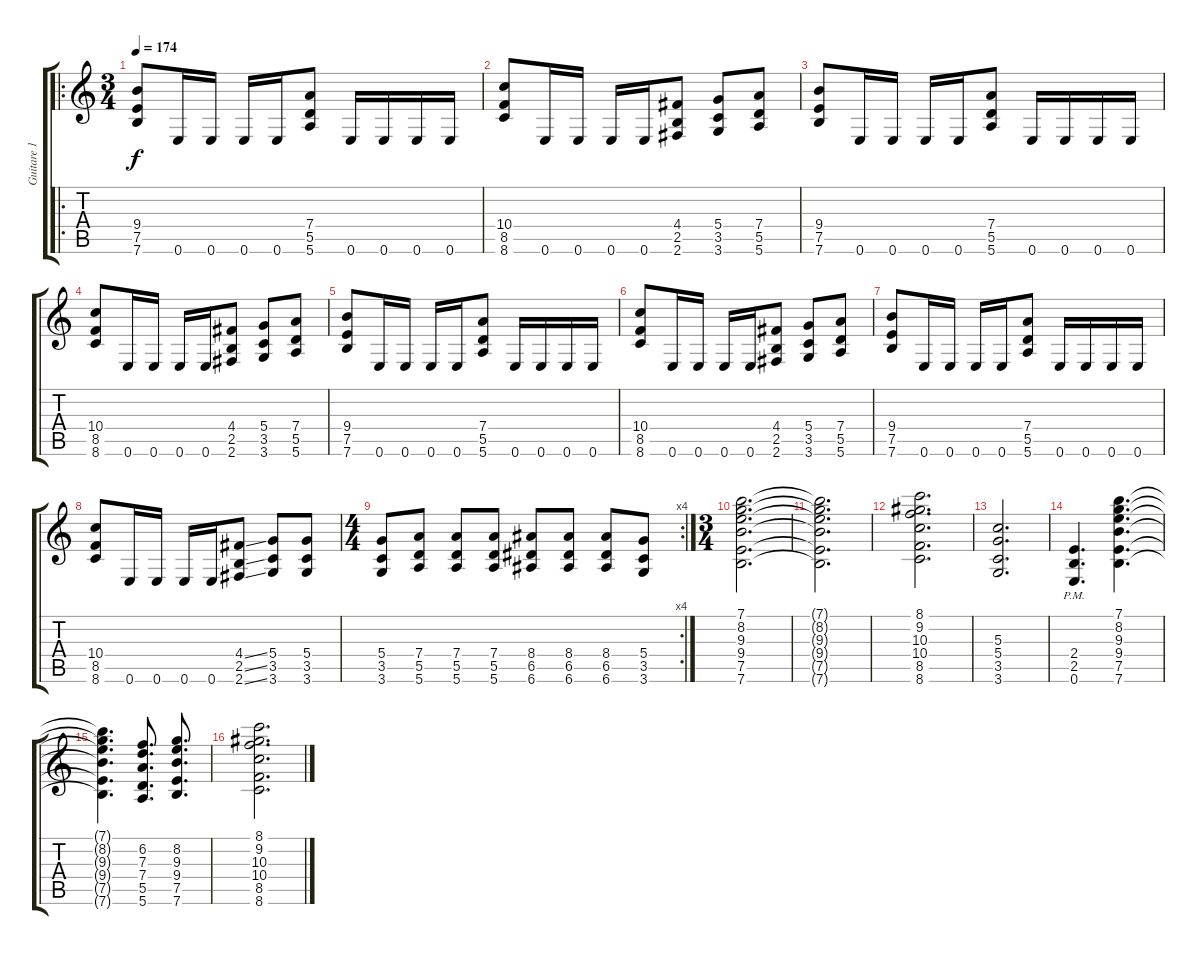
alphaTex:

\track ("Guitare 1" "Guitare 1") {instrument distortionguitar}
\staff {score tabs}
\tuning (E4 B3 G3 D3 A2 E2) {hide}
\ro
\ts (3 4)
\tempo 174
\clef g2
\ks c
(9.4 7.5 7.6).8{dy f} 0.6.16 0.6.16 0.6.16 0.6.16 (7.4 5.5 5.6).8 0.6.16 0.6.16 0.6.16 0.6.16 |
(10.4 8.5 8.6).8 0.6.16 0.6.16 0.6.16 0.6.16 (4.4 2.5 2.6).8 (5.4 3.5 3.6).8 (7.4 5.5 5.6).8 |
(9.4 7.5 7.6).8 0.6.16 0.6.16 0.6.16 0.6.16 (7.4 5.5 5.6).8 0.6.16 0.6.16 0.6.16 0.6.16 |
(10.4 8.5 8.6).8 0.6.16 0.6.16 0.6.16 0.6.16 (4.4 2.5 2.6).8 (5.4 3.5 3.6).8 (7.4 5.5 5.6).8 |
(9.4 7.5 7.6).8 0.6.16 0.6.16 0.6.16 0.6.16 (7.4 5.5 5.6).8 0.6.16 0.6.16 0.6.16 0.6.16 |
(10.4 8.5 8.6).8 0.6.16 0.6.16 0.6.16 0.6.16 (4.4 2.5 2.6).8 (5.4 3.5 3.6).8 (7.4 5.5 5.6).8 |
(9.4 7.5 7.6).8 0.6.16 0.6.16 0.6.16 0.6.16 (7.4 5.5 5.6).8 0.6.16 0.6.16 0.6.16 0.6.16 |
(10.4 8.5 8.6).8 0.6.16 0.6.16 0.6.16 0.6.16 (4.4{ss} 2.5{ss} 2.6{ss}).8 (5.4 3.5 3.6).8 (5.4 3.5 3.6).8 |
\rc 4
\ts (4 4)
(5.4 3.5 3.6).8 (7.4 5.5 5.6).8 (7.4 5.5 5.6).8 (7.4 5.5 5.6).8 (8.4 6.5 6.6).8 (8.4 6.5 6.6).8 (8.4 6.5 6.6).8 (5.4 3.5 3.6).8 |
\ts (3 4)
(7.1 8.2 9.3 9.4 7.5 7.6).2{d} |
(7.1{t} 8.2{t} 9.3{t} 9.4{t} 7.5{t} 7.6{t}).2{d} |
(8.1 9.2 10.3 10.4 8.5 8.6).2{d} |
(5.3 5.4 3.5 3.6).2{d} |
(2.4{pm} 2.5{pm} 0.6{pm}).4{d} (7.1 8.2 9.3 9.4 7.5 7.6).4{d} |
(7.1{t} 8.2{t} 9.3{t} 9.4{t} 7.5{t} 7.6{t}).4{d} (6.2 7.3 7.4 5.5 5.6).8{d} (8.2 9.3 9.4 7.5 7.6).8{d} |
(8.1 9.2 10.3 10.4 8.5 8.6).2{d}
